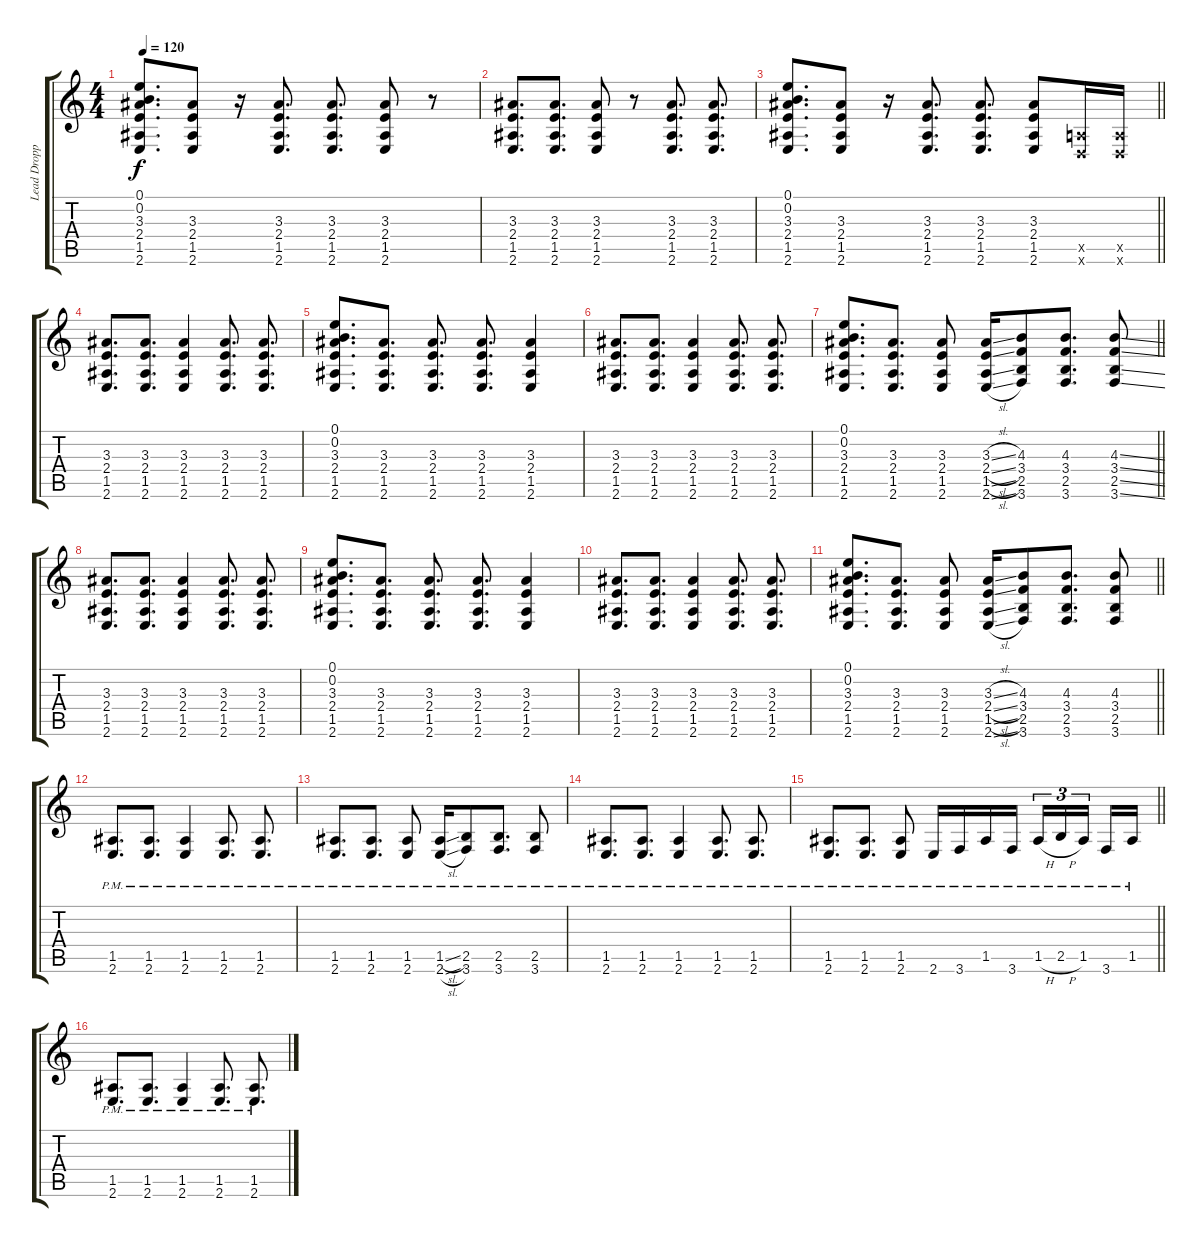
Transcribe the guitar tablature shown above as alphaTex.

\track ("Lead Dropped D " "Lead Dropp") {instrument distortionguitar}
\staff {score tabs}
\tuning (E4 B3 G3 D3 A2 D2) {hide}
\ts (4 4)
\tempo 120
\clef g2
\ks c
(0.1 0.2 3.3 2.4 1.5 2.6).8{d dy f} (3.3 2.4 1.5 2.6).8 r.16 (3.3 2.4 1.5 2.6).8{d} (3.3 2.4 1.5 2.6).8{d} (3.3 2.4 1.5 2.6).8 r.8 |
(3.3 2.4 1.5 2.6).8{d} (3.3 2.4 1.5 2.6).8{d} (3.3 2.4 1.5 2.6).8 r.8 (3.3 2.4 1.5 2.6).8{d} (3.3 2.4 1.5 2.6).8{d} |
\barLineRight lightlight
(0.1 0.2 3.3 2.4 1.5 2.6).8{d} (3.3 2.4 1.5 2.6).8 r.16 (3.3 2.4 1.5 2.6).8{d} (3.3 2.4 1.5 2.6).8{d} (3.3 2.4 1.5 2.6).8 (0.5{x} 0.6{x}).16 (0.5{x} 0.6{x}).16 |
\section ("" "")
(3.3 2.4 1.5 2.6).8{d} (3.3 2.4 1.5 2.6).8{d} (3.3 2.4 1.5 2.6).4 (3.3 2.4 1.5 2.6).8{d} (3.3 2.4 1.5 2.6).8{d} |
(0.1 0.2 3.3 2.4 1.5 2.6).8{d} (3.3 2.4 1.5 2.6).8{d} (3.3 2.4 1.5 2.6).8{d} (3.3 2.4 1.5 2.6).8{d} (3.3 2.4 1.5 2.6).4 |
(3.3 2.4 1.5 2.6).8{d} (3.3 2.4 1.5 2.6).8{d} (3.3 2.4 1.5 2.6).4 (3.3 2.4 1.5 2.6).8{d} (3.3 2.4 1.5 2.6).8{d} |
\barLineRight lightlight
(0.1 0.2 3.3 2.4 1.5 2.6).8{d} (3.3 2.4 1.5 2.6).8{d} (3.3 2.4 1.5 2.6).8 (3.3{sl} 2.4{sl} 1.5{sl} 2.6{sl}).16 (4.3 3.4 2.5 3.6).8 (4.3 3.4 2.5 3.6).8{d} (4.3{ss} 3.4{ss} 2.5{ss} 3.6{ss}).8 |
(3.3 2.4 1.5 2.6).8{d} (3.3 2.4 1.5 2.6).8{d} (3.3 2.4 1.5 2.6).4 (3.3 2.4 1.5 2.6).8{d} (3.3 2.4 1.5 2.6).8{d} |
(0.1 0.2 3.3 2.4 1.5 2.6).8{d} (3.3 2.4 1.5 2.6).8{d} (3.3 2.4 1.5 2.6).8{d} (3.3 2.4 1.5 2.6).8{d} (3.3 2.4 1.5 2.6).4 |
(3.3 2.4 1.5 2.6).8{d} (3.3 2.4 1.5 2.6).8{d} (3.3 2.4 1.5 2.6).4 (3.3 2.4 1.5 2.6).8{d} (3.3 2.4 1.5 2.6).8{d} |
\barLineRight lightlight
(0.1 0.2 3.3 2.4 1.5 2.6).8{d} (3.3 2.4 1.5 2.6).8{d} (3.3 2.4 1.5 2.6).8 (3.3{sl} 2.4{sl} 1.5{sl} 2.6{sl}).16 (4.3 3.4 2.5 3.6).8 (4.3 3.4 2.5 3.6).8{d} (4.3 3.4 2.5 3.6).8 |
\section ("" "")
(1.5{pm} 2.6{pm}).8{d} (1.5{pm} 2.6{pm}).8{d} (1.5{pm} 2.6{pm}).4 (1.5{pm} 2.6{pm}).8{d} (1.5{pm} 2.6{pm}).8{d} |
(1.5{pm} 2.6{pm}).8{d} (1.5{pm} 2.6{pm}).8{d} (1.5{pm} 2.6{pm}).8 (1.5{sl pm} 2.6{sl pm}).16 (2.5{pm} 3.6{pm}).8 (2.5{pm} 3.6{pm}).8{d} (2.5{pm} 3.6{pm}).8 |
(1.5{pm} 2.6{pm}).8{d} (1.5{pm} 2.6{pm}).8{d} (1.5{pm} 2.6{pm}).4 (1.5{pm} 2.6{pm}).8{d} (1.5{pm} 2.6{pm}).8{d} |
\barLineRight lightlight
(1.5{pm} 2.6{pm}).8{d} (1.5{pm} 2.6{pm}).8{d} (1.5{pm} 2.6{pm}).8 2.6{pm}.16 3.6{pm}.16 1.5{pm}.16 3.6{pm}.16 1.5{h pm}.16{tu (3 2)} 2.5{h pm}.16{tu (3 2)} 1.5{pm}.16{tu (3 2) beam splitsecondary} 3.6{pm}.16 1.5{pm}.16 |
(1.5{pm} 2.6{pm}).8{d} (1.5{pm} 2.6{pm}).8{d} (1.5{pm} 2.6{pm}).4 (1.5{pm} 2.6{pm}).8{d} (1.5{pm} 2.6{pm}).8{d}
